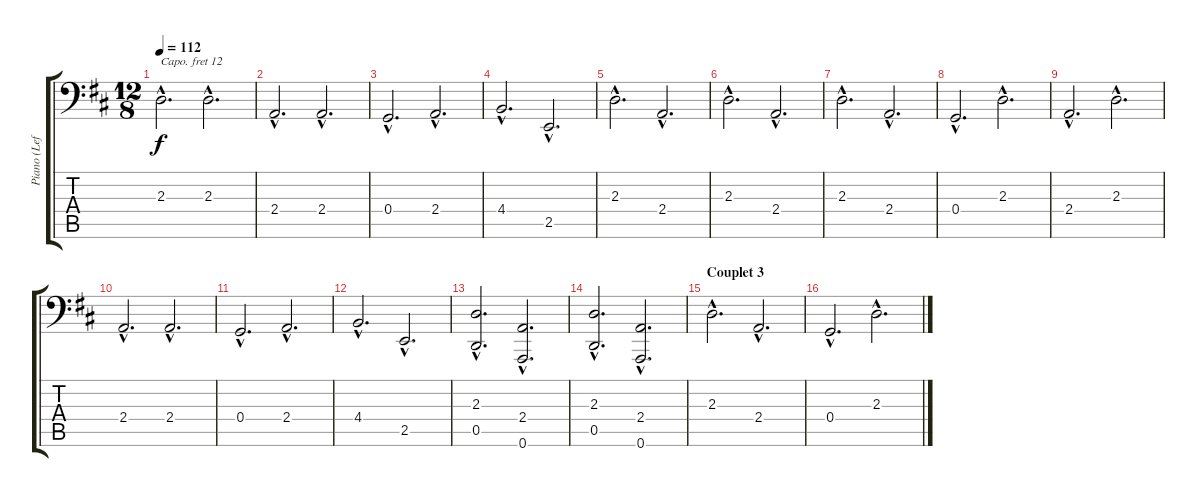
\track ("Piano (Left Hand)" "Piano (Lef") {instrument acousticgrandpiano}
\staff {score tabs}
\capo 12
\tuning (Bb2 F2 C2 G1 D1 A0) {hide}
\ts (12 8)
\tempo 112
\clef f4
\ks d
2.3{hac}.2{d dy f} 2.3{hac}.2{d} |
2.4{hac}.2{d} 2.4{hac}.2{d} |
0.4{hac}.2{d} 2.4{hac}.2{d} |
4.4{hac}.2{d} 2.5{hac}.2{d} |
2.3{hac}.2{d} 2.4{hac}.2{d} |
2.3{hac}.2{d} 2.4{hac}.2{d} |
2.3{hac}.2{d} 2.4{hac}.2{d} |
0.4{hac}.2{d} 2.3{hac}.2{d} |
2.4{hac}.2{d} 2.3{hac}.2{d} |
2.4{hac}.2{d} 2.4{hac}.2{d} |
0.4{hac}.2{d} 2.4{hac}.2{d} |
4.4{hac}.2{d} 2.5{hac}.2{d} |
(2.3{hac} 0.5{hac}).2{d} (2.4{hac} 0.6{hac}).2{d} |
(2.3{hac} 0.5{hac}).2{d} (2.4{hac} 0.6{hac}).2{d} |
\section ("" "Couplet 3")
2.3{hac}.2{d} 2.4{hac}.2{d} |
0.4{hac}.2{d} 2.3{hac}.2{d}
